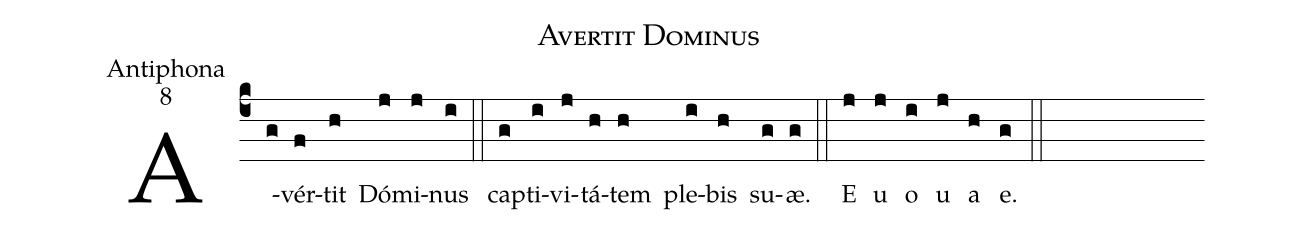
name:Avertit Dominus;
office-part:Antiphona;
mode:8;
%%
(c4)A(g)vér(f)tit(h) Dó(j)mi(j)nus(i) (::) cap(g)ti(i)vi(j)tá(h)tem(h) ple(i)bis(h) su(g)æ.(g) (::) E(j) u(j) o(i) u(j) a(h) e.(g) (::)
